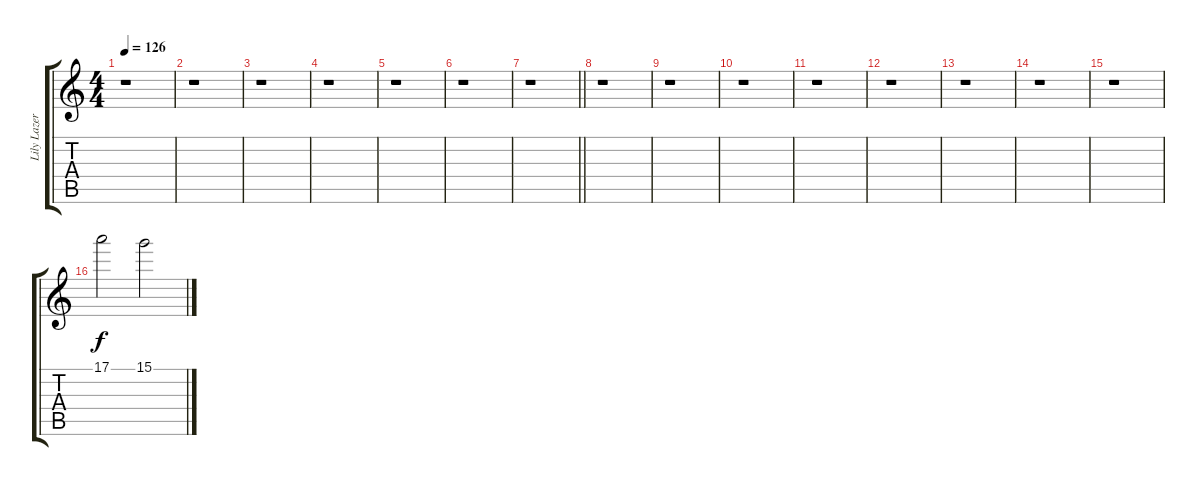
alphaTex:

\track ("Lily Lazer (Guitar Echo)" "Lily Lazer") {instrument electricguitarjazz}
\staff {score tabs}
\tuning (E4 B3 G3 D3 A2 E2) {hide}
\ts (4 4)
\tempo 126
\clef g2
\ks c
r.1{dy mp} |
r.1 |
r.1 |
r.1 |
r.1 |
r.1 |
\barLineRight lightlight
r.1 |
r.1 |
r.1 |
r.1 |
r.1 |
r.1 |
r.1 |
r.1 |
r.1 |
17.1.2{dy f} 15.1.2
